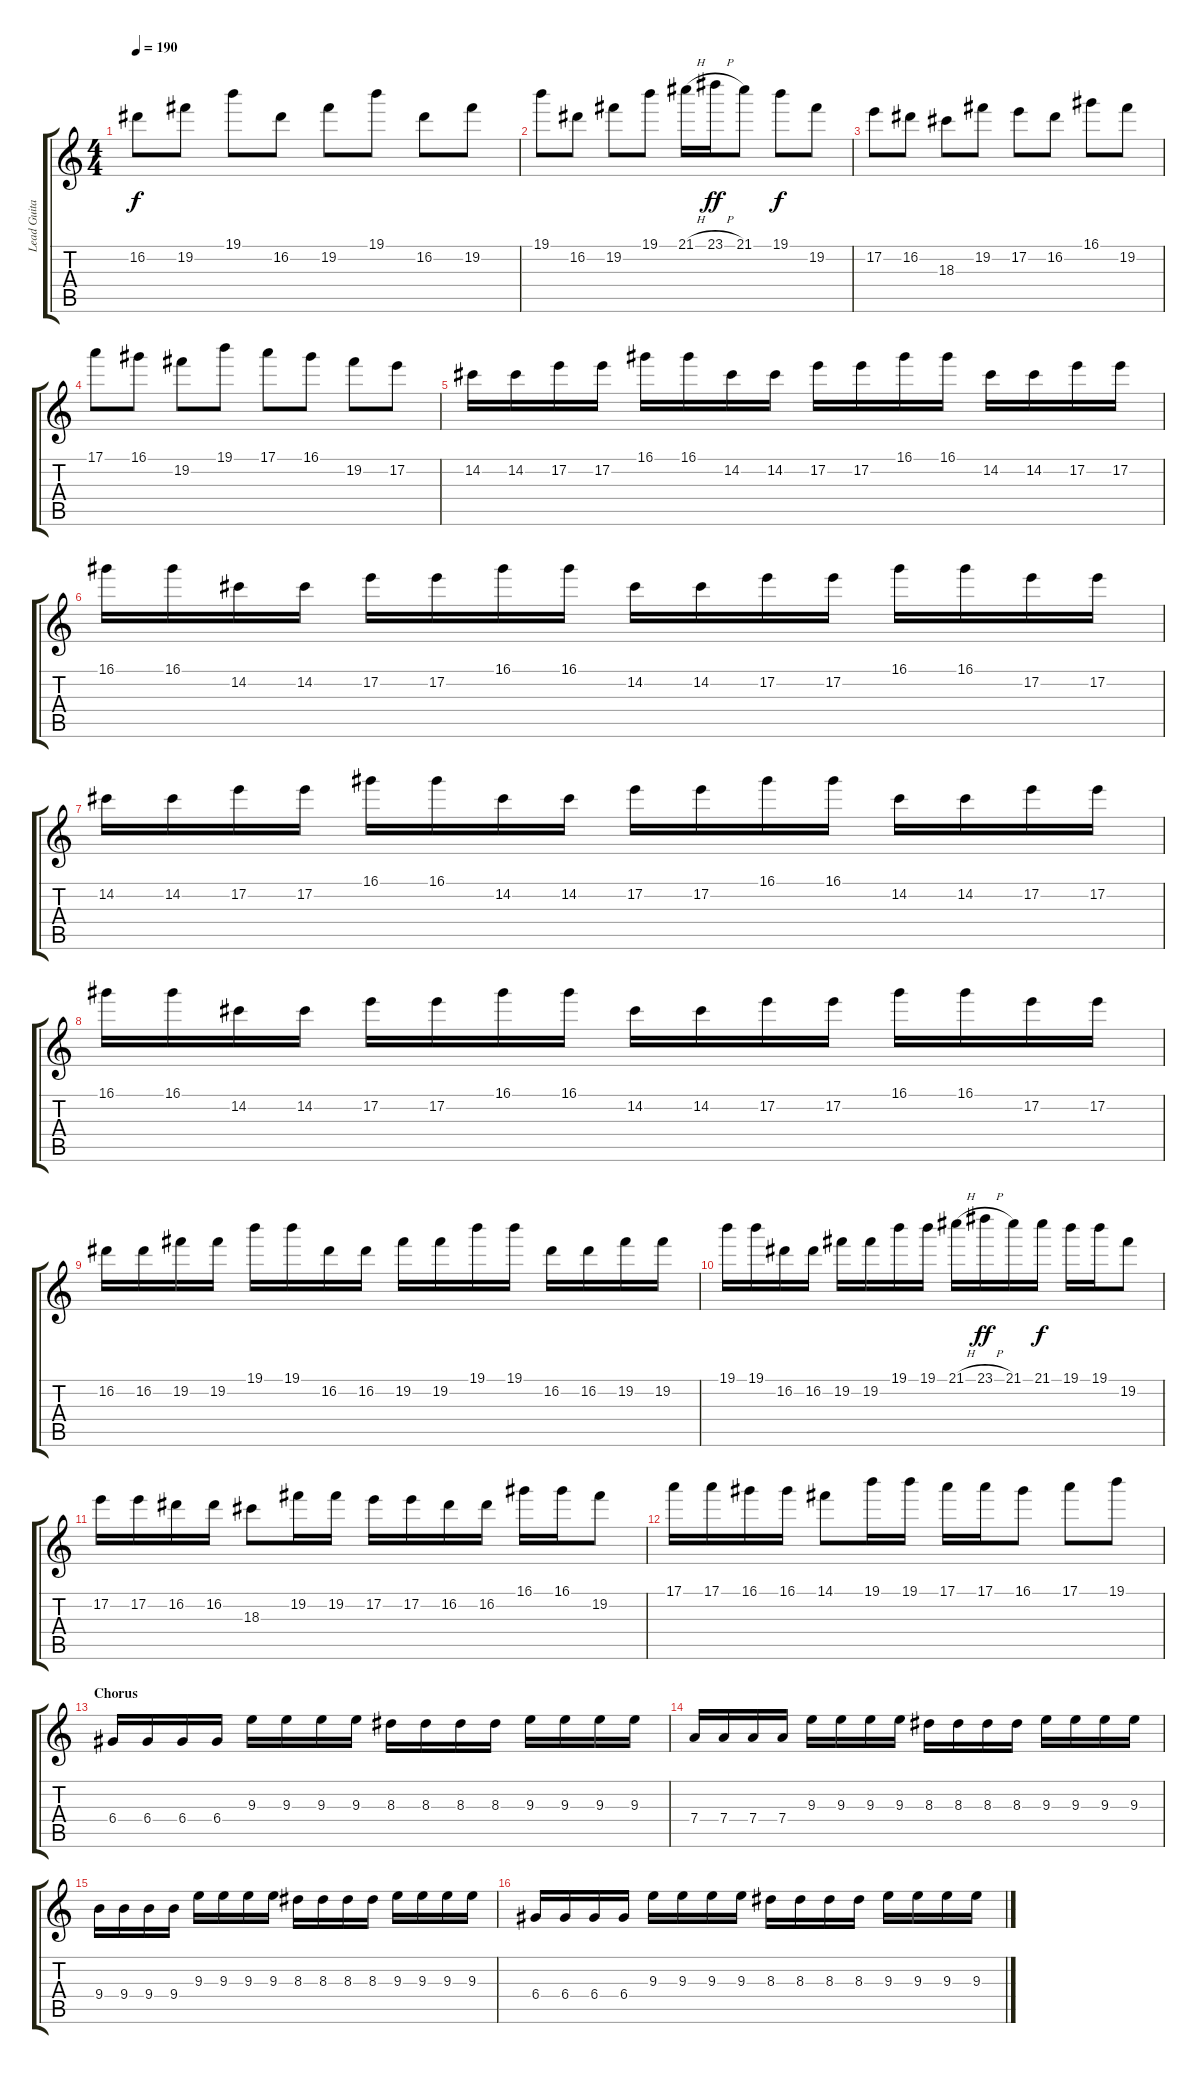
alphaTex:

\track ("Lead Guitar 1" "Lead Guita") {instrument overdrivenguitar}
\staff {score tabs}
\tuning (E4 B3 G3 D3 A2 E2) {hide}
\ts (4 4)
\tempo 190
\clef g2
\ks c
16.2.8{dy f} 19.2.8 19.1.8 16.2.8 19.2.8 19.1.8 16.2.8 19.2.8 |
19.1.8 16.2.8 19.2.8 19.1.8 21.1{h}.16 23.1{h}.16{dy ff} 21.1.8 19.1.8{dy f} 19.2.8 |
17.2.8 16.2.8 18.3.8 19.2.8 17.2.8 16.2.8 16.1.8 19.2.8 |
17.1.8 16.1.8 19.2.8 19.1.8 17.1.8 16.1.8 19.2.8 17.2.8 |
14.2.16 14.2.16 17.2.16 17.2.16 16.1.16 16.1.16 14.2.16 14.2.16 17.2.16 17.2.16 16.1.16 16.1.16 14.2.16 14.2.16 17.2.16 17.2.16 |
16.1.16 16.1.16 14.2.16 14.2.16 17.2.16 17.2.16 16.1.16 16.1.16 14.2.16 14.2.16 17.2.16 17.2.16 16.1.16 16.1.16 17.2.16 17.2.16 |
14.2.16 14.2.16 17.2.16 17.2.16 16.1.16 16.1.16 14.2.16 14.2.16 17.2.16 17.2.16 16.1.16 16.1.16 14.2.16 14.2.16 17.2.16 17.2.16 |
16.1.16 16.1.16 14.2.16 14.2.16 17.2.16 17.2.16 16.1.16 16.1.16 14.2.16 14.2.16 17.2.16 17.2.16 16.1.16 16.1.16 17.2.16 17.2.16 |
16.2.16 16.2.16 19.2.16 19.2.16 19.1.16 19.1.16 16.2.16 16.2.16 19.2.16 19.2.16 19.1.16 19.1.16 16.2.16 16.2.16 19.2.16 19.2.16 |
19.1.16 19.1.16 16.2.16 16.2.16 19.2.16 19.2.16 19.1.16 19.1.16 21.1{h}.16 23.1{h}.16{dy ff} 21.1.16 21.1.16{dy f} 19.1.16 19.1.16 19.2.8 |
17.2.16 17.2.16 16.2.16 16.2.16 18.3.8 19.2.16 19.2.16 17.2.16 17.2.16 16.2.16 16.2.16 16.1.16 16.1.16 19.2.8 |
17.1.16 17.1.16 16.1.16 16.1.16 14.1.8 19.1.16 19.1.16 17.1.16 17.1.16 16.1.8 17.1.8 19.1.8 |
\section ("" "Chorus")
6.4.16{volume 16} 6.4.16 6.4.16 6.4.16 9.3.16 9.3.16 9.3.16 9.3.16 8.3.16 8.3.16 8.3.16 8.3.16 9.3.16 9.3.16 9.3.16 9.3.16 |
7.4.16 7.4.16 7.4.16 7.4.16 9.3.16 9.3.16 9.3.16 9.3.16 8.3.16 8.3.16 8.3.16 8.3.16 9.3.16 9.3.16 9.3.16 9.3.16 |
9.4.16 9.4.16 9.4.16 9.4.16 9.3.16 9.3.16 9.3.16 9.3.16 8.3.16 8.3.16 8.3.16 8.3.16 9.3.16 9.3.16 9.3.16 9.3.16 |
6.4.16 6.4.16 6.4.16 6.4.16 9.3.16 9.3.16 9.3.16 9.3.16 8.3.16 8.3.16 8.3.16 8.3.16 9.3.16 9.3.16 9.3.16 9.3.16
